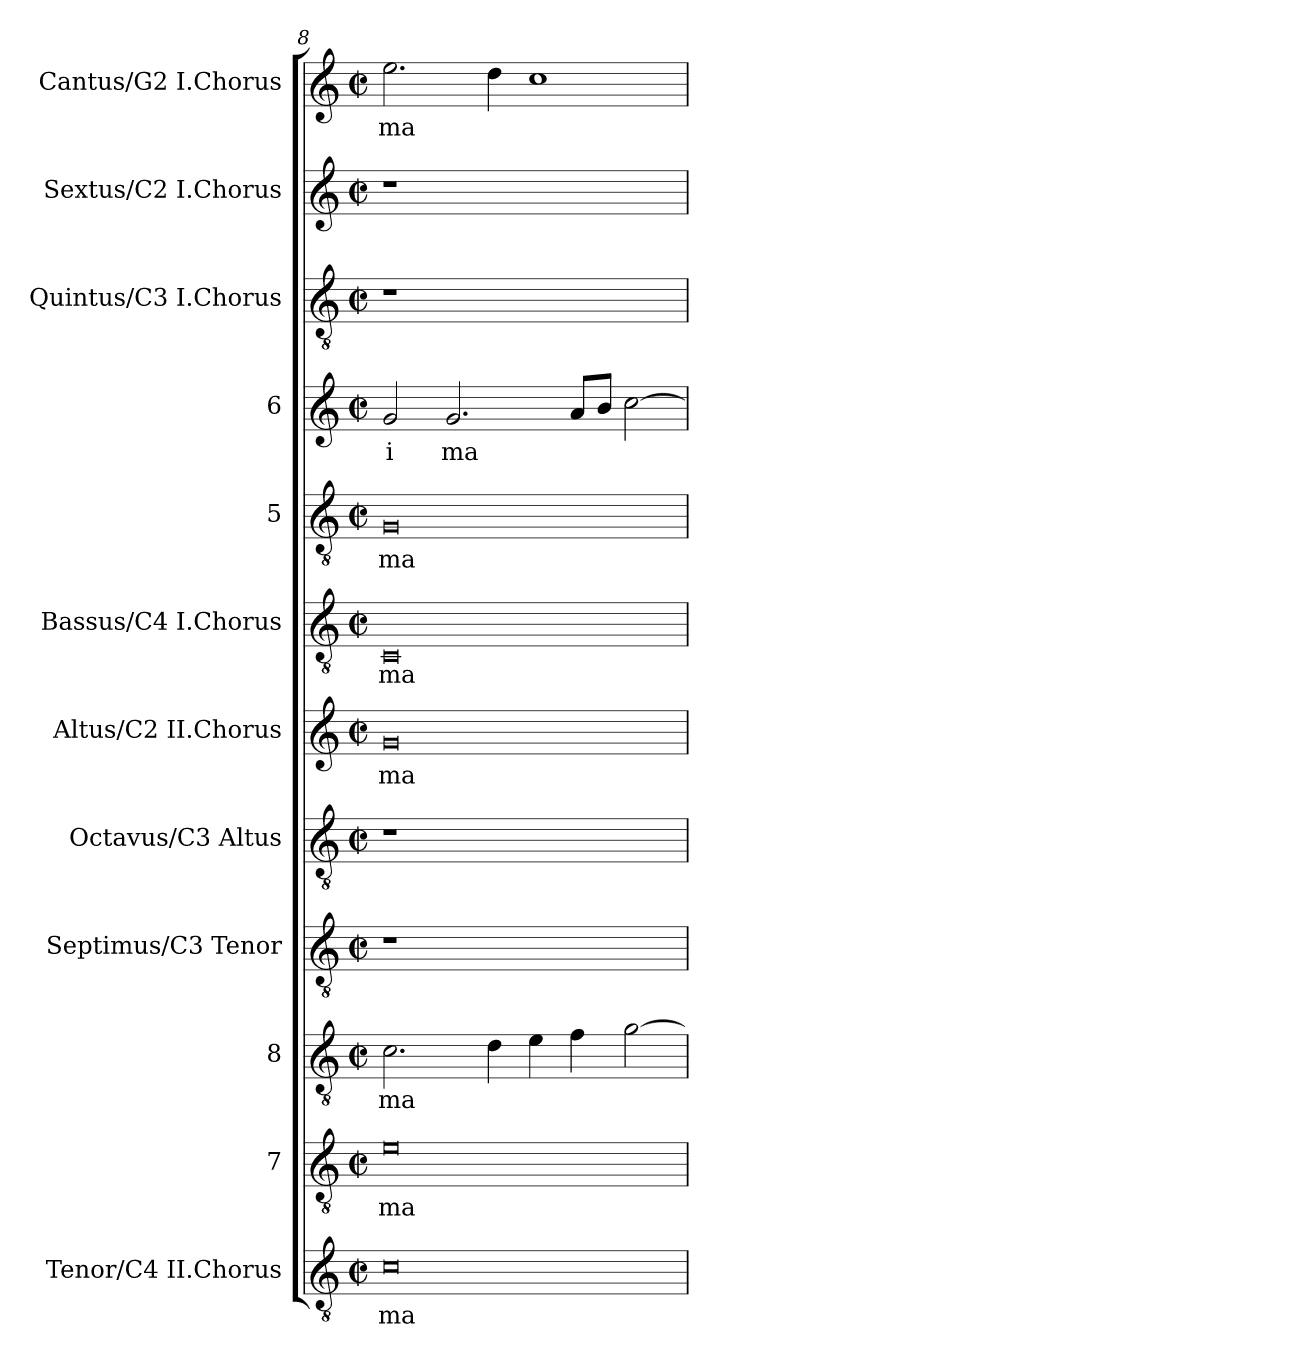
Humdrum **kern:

**kern	**text	**kern	**text	**kern	**text	**kern	**kern	**kern	**text	**kern	**text	**kern	**text	**kern	**text	**kern	**kern	**kern	**text
*part12	*part12	*part11	*part11	*part10	*part10	*part9	*part8	*part7	*part7	*part6	*part6	*part5	*part5	*part4	*part4	*part3	*part2	*part1	*part1
*staff12	*staff12	*staff11	*staff11	*staff10	*staff10	*staff9	*staff8	*staff7	*staff7	*staff6	*staff6	*staff5	*staff5	*staff4	*staff4	*staff3	*staff2	*staff1	*staff1
*I"Tenor/C4  II.Chorus	*	*I"7	*	*I"8	*	*I"Septimus/C3  Tenor	*I"Octavus/C3  Altus	*I"Altus/C2  II.Chorus	*	*I"Bassus/C4  I.Chorus	*	*I"5	*	*I"6	*	*I"Quintus/C3  I.Chorus	*I"Sextus/C2  I.Chorus	*I"Cantus/G2  I.Chorus	*
*I'T	*	*	*	*	*	*	*	*I'A	*	*I'B	*	*	*	*	*	*	*	*I'C	*
!!LO:PB:g=z
*clefGv2	*	*clefGv2	*	*clefGv2	*	*clefGv2	*clefGv2	*clefG2	*	*clefGv2	*	*clefGv2	*	*clefG2	*	*clefGv2	*clefG2	*clefG2	*
*k[]	*	*k[]	*	*k[]	*	*k[]	*k[]	*k[]	*	*k[]	*	*k[]	*	*k[]	*	*k[]	*k[]	*k[]	*
*C:	*	*C:	*	*C:	*	*C:	*C:	*C:	*	*C:	*	*C:	*	*C:	*	*C:	*C:	*C:	*
*M2/2	*	*M2/2	*	*M2/2	*	*M2/2	*M2/2	*M2/2	*	*M2/2	*	*M2/2	*	*M2/2	*	*M2/2	*M2/2	*M2/2	*
*met(c|)	*	*met(c|)	*	*met(c|)	*	*met(c|)	*met(c|)	*met(c|)	*	*met(c|)	*	*met(c|)	*	*met(c|)	*	*met(c|)	*met(c|)	*met(c|)	*
=8	=8	=8	=8	=8	=8	=8	=8	=8	=8	=8	=8	=8	=8	=8	=8	=8	=8	=8	=8
!	!LO:LY:b:cj	!	!LO:LY:b:cj	!	!LO:LY:b:cj	!	!	!	!LO:LY:b:cj	!	!LO:LY:b:cj	!	!LO:LY:b:cj	!	!LO:LY:b:cj	!	!	!	!LO:LY:b:cj
0c	ma-	0e	ma-	2.c\	ma-	1r	1r	0g	ma-	0C	ma-	0G	ma-	2g/	i	1r	1r	2.ee\	ma-
!	!	!	!	!	!	!	!	!	!	!	!	!	!	!	!LO:LY:b:cj	!	!	!	!
.	.	.	.	.	.	.	.	.	.	.	.	.	.	2.g/	ma-	.	.	.	.
!	!	!	!	!	!LO:LY:b:cj	!	!	!	!	!	!	!	!	!	!	!	!	!	!LO:LY:b:cj
.	.	.	.	4d\	--	.	.	.	.	.	.	.	.	.	.	.	.	4dd\	--
!	!	!	!	!	!LO:LY:b:cj	!	!	!	!	!	!	!	!	!	!	!	!	!	!LO:LY:b:cj
.	.	.	.	4e\	--	1ryy	1ryy	.	.	.	.	.	.	.	.	1ryy	1ryy	1cc	--
!	!	!	!	!	!LO:LY:b:cj	!	!	!	!	!	!	!	!	!	!LO:LY:b:cj	!	!	!	!
.	.	.	.	4f\	--	.	.	.	.	.	.	.	.	8a/L	--	.	.	.	.
!	!	!	!	!	!	!	!	!	!	!	!	!	!	!	!LO:LY:b:cj	!	!	!	!
.	.	.	.	.	.	.	.	.	.	.	.	.	.	8b/J	--	.	.	.	.
!	!	!	!	!	!LO:LY:b:cj	!	!	!	!	!	!	!	!	!	!LO:LY:b:cj	!	!	!	!
.	.	.	.	[>2g\	--	.	.	.	.	.	.	.	.	[>2cc\	--	.	.	.	.
=	=	=	=	=	=	=	=	=	=	=	=	=	=	=	=	=	=	=	=
*-	*-	*-	*-	*-	*-	*-	*-	*-	*-	*-	*-	*-	*-	*-	*-	*-	*-	*-	*-
